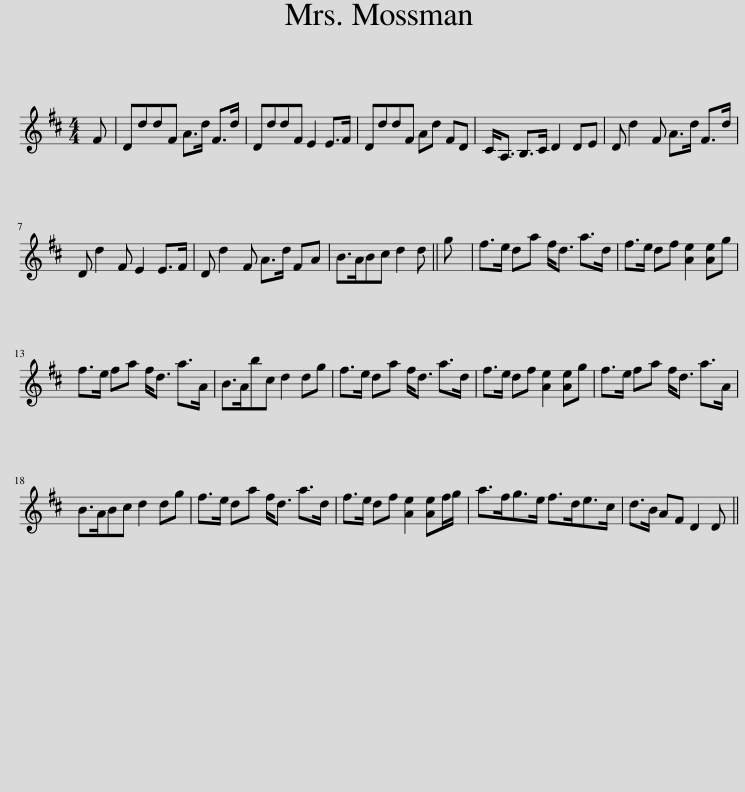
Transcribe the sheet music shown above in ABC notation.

X:1
L:1/8
M:4/4
I:linebreak $
K:D
V:1 treble
V:1
 F | DddF A>d F>d | DddF E2 E>F | DddF Ad FD | C<A, B,>C D2 DE | %5
 D d2 F A>d F>d |$ D d2 F E2 E>F | D d2 F A>d FA | B>ABc d2 d || g | %10
 f>e da f<d a>d | f>e df [Ae]2 [Ae]g |$ f>e fa f<d a>A | B>Abc d2 dg | f>e da f<d a>d | %15
 f>e df [Ae]2 [Ae]g | f>e fa f<d a>A |$ B>ABc d2 dg | f>e da f<d a>d | f>e df [Ae]2 [Ae]f/g/ | %20
 a>fg>e f>de>c | d>B AF D2 D || %22
